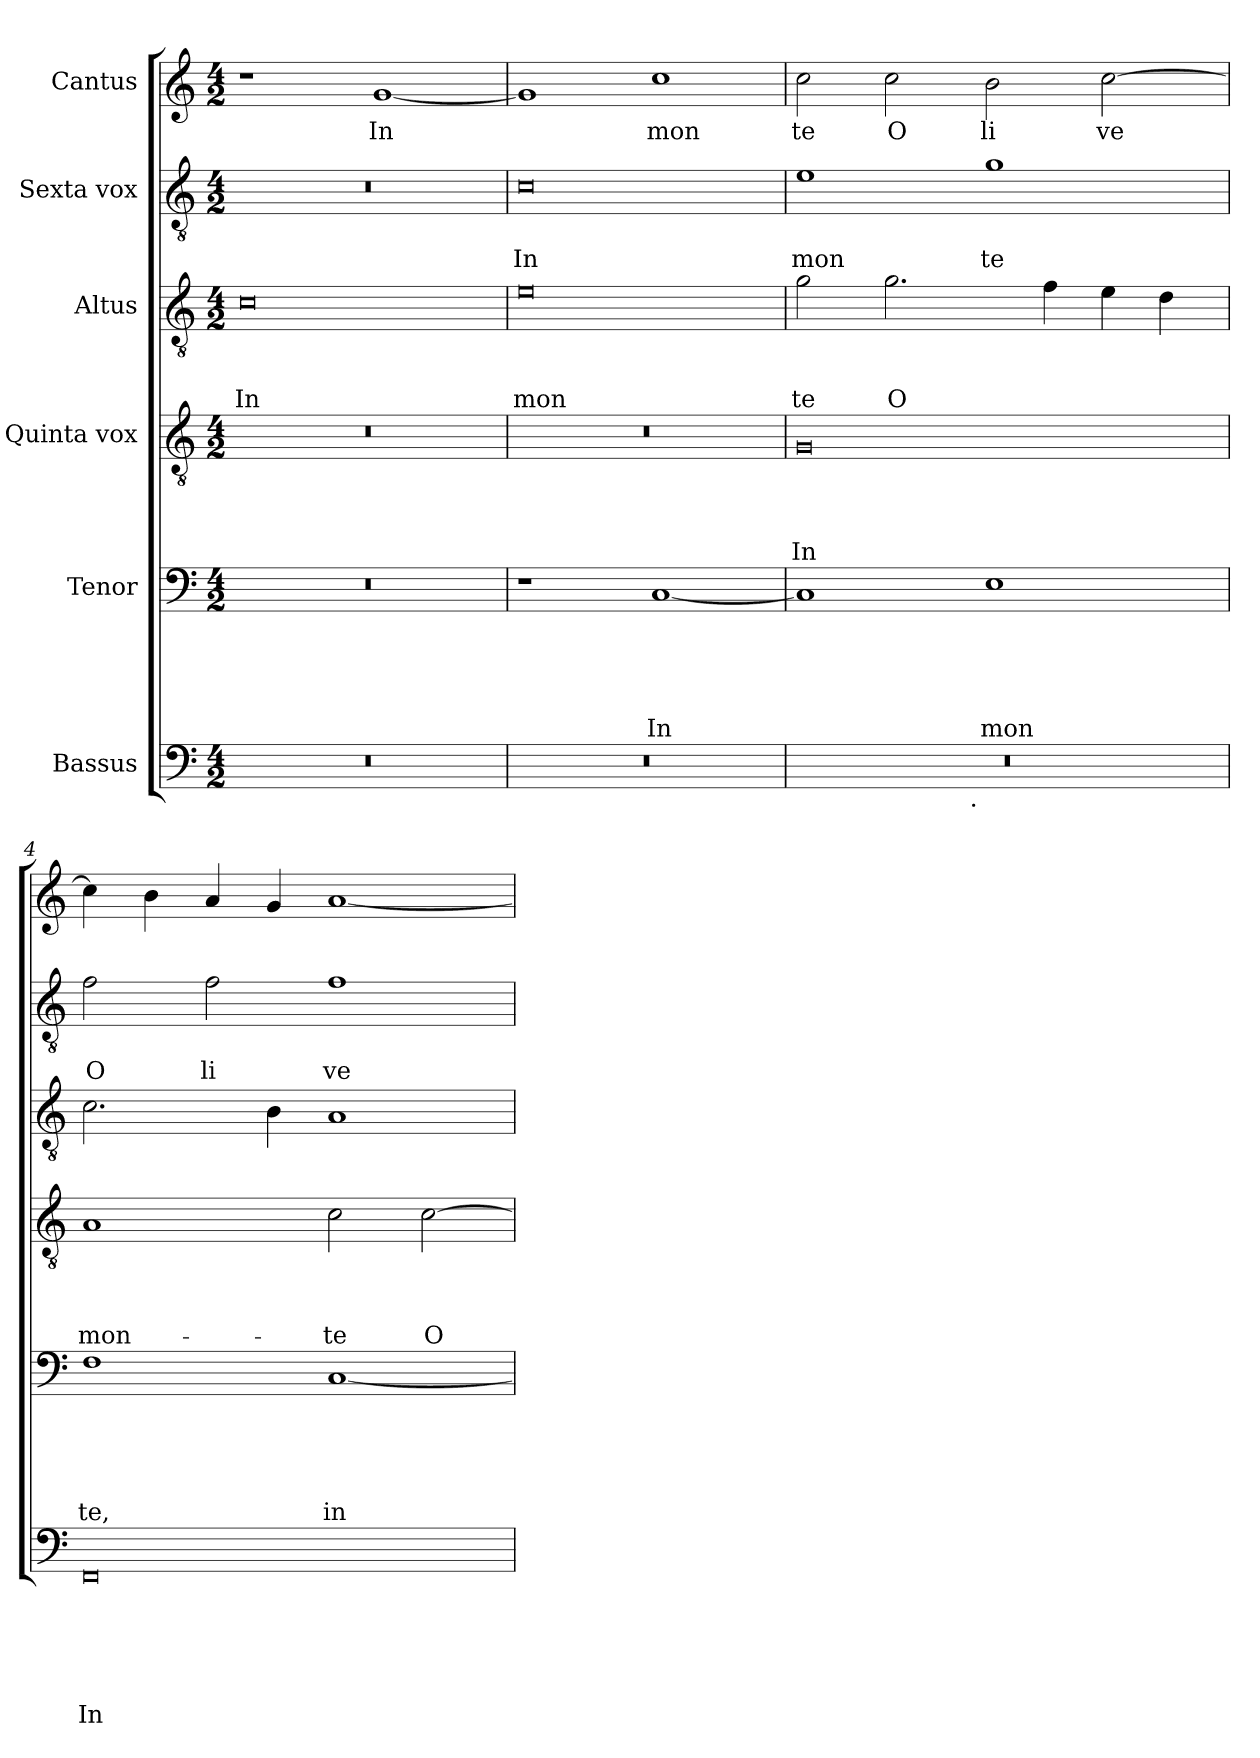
**kern	**text	**text	**text	**text	**text	**text	**kern	**text	**text	**text	**text	**text	**kern	**text	**text	**text	**text	**kern	**text	**text	**text	**kern	**text	**text	**kern	**text
*part6	*part6	*part6	*part6	*part6	*part6	*part6	*part5	*part5	*part5	*part5	*part5	*part5	*part4	*part4	*part4	*part4	*part4	*part3	*part3	*part3	*part3	*part2	*part2	*part2	*part1	*part1
*staff6	*staff6	*staff6	*staff6	*staff6	*staff6	*staff6	*staff5	*staff5	*staff5	*staff5	*staff5	*staff5	*staff4	*staff4	*staff4	*staff4	*staff4	*staff3	*staff3	*staff3	*staff3	*staff2	*staff2	*staff2	*staff1	*staff1
*I"Bassus	*	*	*	*	*	*	*I"Tenor	*	*	*	*	*	*I"Quinta vox	*	*	*	*	*I"Altus	*	*	*	*I"Sexta vox	*	*	*I"Cantus	*
*clefF4	*	*	*	*	*	*	*clefF4	*	*	*	*	*	*clefGv2	*	*	*	*	*clefGv2	*	*	*	*clefGv2	*	*	*clefG2	*
*k[]	*	*	*	*	*	*	*k[]	*	*	*	*	*	*k[]	*	*	*	*	*k[]	*	*	*	*k[]	*	*	*k[]	*
*C:	*	*	*	*	*	*	*C:	*	*	*	*	*	*C:	*	*	*	*	*C:	*	*	*	*C:	*	*	*C:	*
*M4/2	*	*	*	*	*	*	*M4/2	*	*	*	*	*	*M4/2	*	*	*	*	*M4/2	*	*	*	*M4/2	*	*	*M4/2	*
=1	=1	=1	=1	=1	=1	=1	=1	=1	=1	=1	=1	=1	=1	=1	=1	=1	=1	=1	=1	=1	=1	=1	=1	=1	=1	=1
!	!	!	!	!	!	!	!	!	!	!	!	!	!	!	!	!	!	!	!	!	!LO:LY:b	!	!	!	!	!
0r	.	.	.	.	.	.	0r	.	.	.	.	.	0r	.	.	.	.	0c	.	.	In	0r	.	.	1r	.
!	!	!	!	!	!	!	!	!	!	!	!	!	!	!	!	!	!	!	!	!	!	!	!	!	!	!LO:LY:b
.	.	.	.	.	.	.	.	.	.	.	.	.	.	.	.	.	.	.	.	.	.	.	.	.	[<1g	In
=2	=2	=2	=2	=2	=2	=2	=2	=2	=2	=2	=2	=2	=2	=2	=2	=2	=2	=2	=2	=2	=2	=2	=2	=2	=2	=2
!	!	!	!	!	!	!	!	!	!	!	!	!	!	!	!	!	!	!	!	!	!LO:LY:b	!	!	!LO:LY:b	!	!
0r	.	.	.	.	.	.	1r	.	.	.	.	.	0r	.	.	.	.	0e	.	.	mon	0c	.	In	1g]	.
!	!	!	!	!	!	!	!	!	!	!	!	!LO:LY:b	!	!	!	!	!	!	!	!	!	!	!	!	!	!LO:LY:b
.	.	.	.	.	.	.	[<1C	.	.	.	.	In	.	.	.	.	.	.	.	.	.	.	.	.	1cc	mon
=3	=3	=3	=3	=3	=3	=3	=3	=3	=3	=3	=3	=3	=3	=3	=3	=3	=3	=3	=3	=3	=3	=3	=3	=3	=3	=3
!	!	!	!	!	!	!	!	!	!	!	!	!	!	!	!	!	!LO:LY:b	!	!	!	!LO:LY:b	!	!	!LO:LY:b	!	!LO:LY:b
*^	*	*	*	*	*	*	*	*	*	*	*	*	*	*	*	*	*	*	*	*	*	*	*	*	*	*
0r	2ryy	.	.	.	.	.	.	1C]	.	.	.	.	.	0G	.	.	.	In	2g\	.	.	te	1e	.	mon	2cc\	te
!	!	!	!	!	!	!	!	!	!	!	!	!	!	!	!	!	!	!	!	!	!	!LO:LY:b	!	!	!	!	!LO:LY:b
.	4...ryy	.	.	.	.	.	.	.	.	.	.	.	.	.	.	.	.	.	2.g\	.	.	O	.	.	.	2cc\	O
!	!LO:TX:b:t=.	!	!	!	!	!	!	!	!	!	!	!	!	!	!	!	!	!	!	!	!	!	!	!	!	!	!
.	1ryy	.	.	.	.	.	.	.	.	.	.	.	.	.	.	.	.	.	.	.	.	.	.	.	.	.	.
!	!	!	!	!	!	!	!	!	!	!	!	!	!LO:LY:b	!	!	!	!	!	!	!	!	!	!	!	!LO:LY:b	!	!LO:LY:b
.	.	.	.	.	.	.	.	1E	.	.	.	.	mon	.	.	.	.	.	.	.	.	.	1g	.	te	2b\	li
.	.	.	.	.	.	.	.	.	.	.	.	.	.	.	.	.	.	.	4f\	.	.	.	.	.	.	.	.
!	!	!	!	!	!	!	!	!	!	!	!	!	!	!	!	!	!	!	!	!	!	!	!	!	!	!	!LO:LY:b
.	.	.	.	.	.	.	.	.	.	.	.	.	.	.	.	.	.	.	4e\	.	.	.	.	.	.	[>2cc\	ve
.	.	.	.	.	.	.	.	.	.	.	.	.	.	.	.	.	.	.	4d\	.	.	.	.	.	.	.	.
.	32ryy	.	.	.	.	.	.	.	.	.	.	.	.	.	.	.	.	.	.	.	.	.	.	.	.	.	.
=4	=4	=4	=4	=4	=4	=4	=4	=4	=4	=4	=4	=4	=4	=4	=4	=4	=4	=4	=4	=4	=4	=4	=4	=4	=4	=4	=4
!	!	!	!	!	!	!	!LO:LY:b	!	!	!	!	!	!LO:LY:b	!	!	!	!	!LO:LY:b	!	!	!	!	!	!	!LO:LY:b	!	!
*v	*v	*	*	*	*	*	*	*	*	*	*	*	*	*	*	*	*	*	*	*	*	*	*	*	*	*	*
0FF	.	.	.	.	.	In	1F	.	.	.	.	te,	1A	.	.	.	mon-	2.c\	.	.	.	2f\	.	O	4cc\]	.
.	.	.	.	.	.	.	.	.	.	.	.	.	.	.	.	.	.	.	.	.	.	.	.	.	4b\	.
!	!	!	!	!	!	!	!	!	!	!	!	!	!	!	!	!	!	!	!	!	!	!	!	!LO:LY:b	!	!
.	.	.	.	.	.	.	.	.	.	.	.	.	.	.	.	.	.	.	.	.	.	2f\	.	li	4a/	.
.	.	.	.	.	.	.	.	.	.	.	.	.	.	.	.	.	.	4B\	.	.	.	.	.	.	4g/	.
!	!	!	!	!	!	!	!	!	!	!	!	!LO:LY:b	!	!	!	!	!LO:LY:b	!	!	!	!	!	!	!LO:LY:b	!	!
.	.	.	.	.	.	.	[<1C	.	.	.	.	in	2c\	.	.	.	-te	1A	.	.	.	1f	.	ve	[<1a	.
!	!	!	!	!	!	!	!	!	!	!	!	!	!	!	!	!	!LO:LY:b	!	!	!	!	!	!	!	!	!
.	.	.	.	.	.	.	.	.	.	.	.	.	[>2c\	.	.	.	O-	.	.	.	.	.	.	.	.	.
=	=	=	=	=	=	=	=	=	=	=	=	=	=	=	=	=	=	=	=	=	=	=	=	=	=	=
*-	*-	*-	*-	*-	*-	*-	*-	*-	*-	*-	*-	*-	*-	*-	*-	*-	*-	*-	*-	*-	*-	*-	*-	*-	*-	*-
